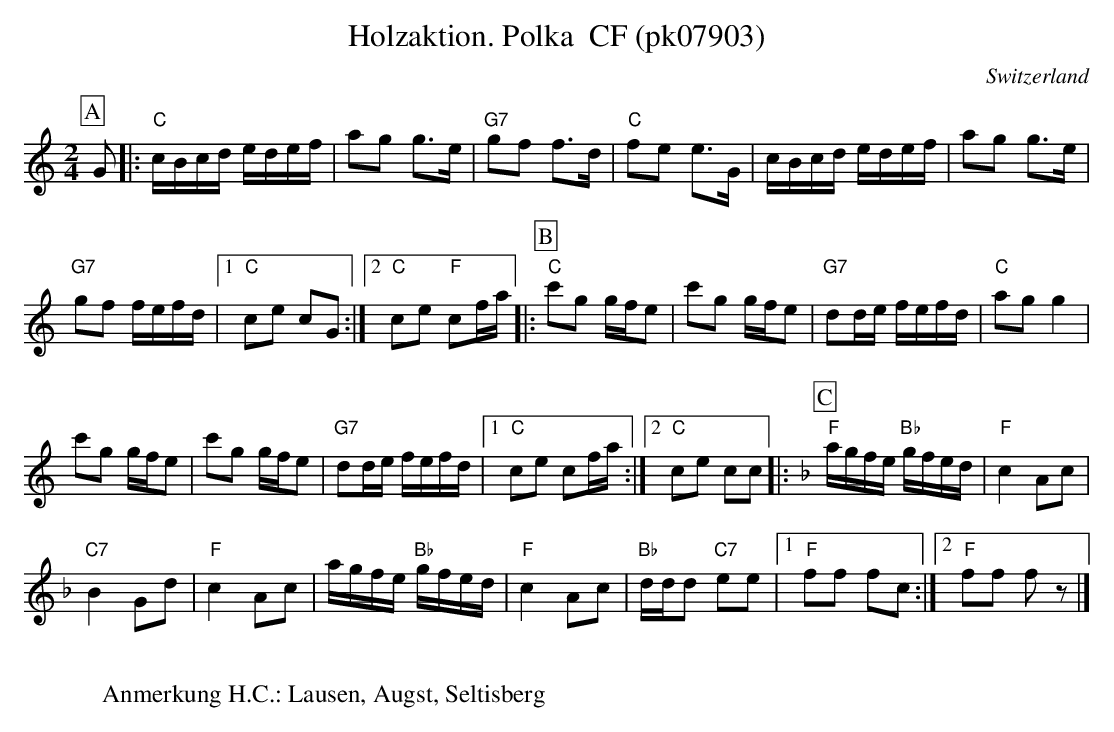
X:1
T:Holzaktion. Polka  CF (pk07903)
M:2/4
L:1/16
O:Switzerland
K:C major
[P:A] G2 |: "C"cBcd edef | a2g2 g3e | "G7"g2f2 f3d | "C"f2e2 e3G | cBcd edef | a2g2 g3e |
"G7"g2f2 fefd |1 "C"c2e2 c2G2 :|2 "C"c2e2 "F"c2fa |: [P:B]  "C"c'2g2 gfe2 | c'2g2 gfe2 | "G7"d2de fefd | "C"a2g2g4 |
c'2g2 gfe2 | c'2g2 gfe2 | "G7"d2de fefd |1 "C"c2e2 c2fa :|2 "C"c2e2 c2c2 |: [K:F]  [P:C] "F"agfe "Bb"gfed | "F"c4A2c2 |
"C7"B4G2d2 | "F"c4A2c2 | agfe "Bb"gfed | "F"c4 A2c2 | "Bb"ddd2 "C7"e2e2 |1 "F"f2f2 f2c2 :|2 "F"f2f2 f2z2 |]
W:
W:Anmerkung H.C.: Lausen, Augst, Seltisberg
